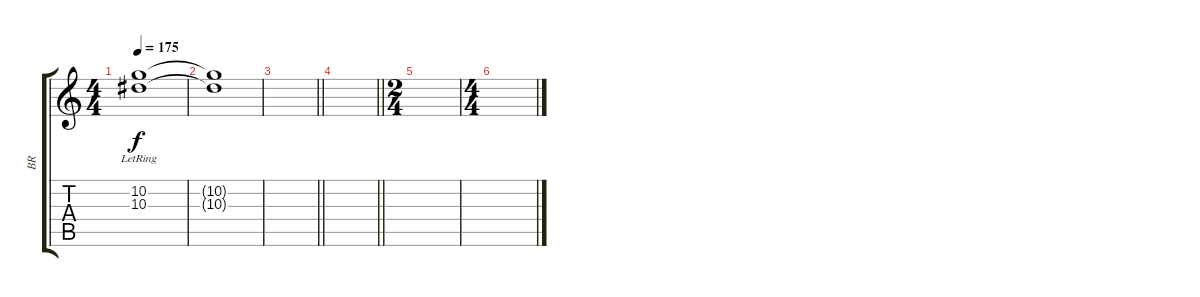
\track ("BR" "BR") {instrument acousticguitarsteel}
\staff {score tabs}
\tuning (D4 A3 F3 C3 G2 C2) {hide}
\ts (4 4)
\tempo 175
\clef g2
\ks c
(10.2{lr} 10.3{lr}).1{dy f} |
(10.2{t} 10.3{t}).1 |
\barLineRight lightlight
|
\section ("" "")
\barLineRight lightlight
|
\ts (2 4)
|
\ts (4 4)
